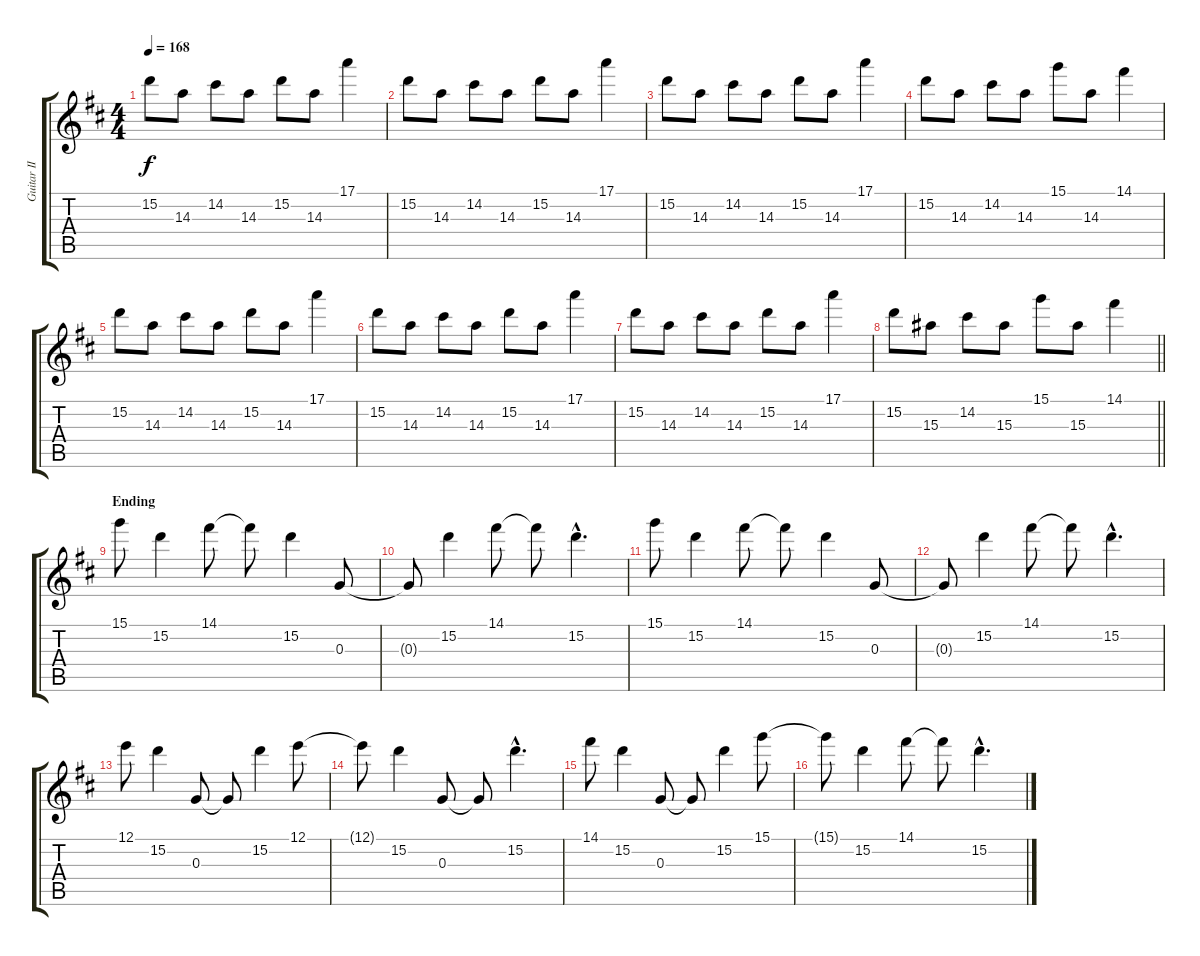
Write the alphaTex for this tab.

\track ("Guitar II" "Guitar II") {instrument distortionguitar}
\staff {score tabs}
\tuning (E4 B3 G3 D3 A2 E2) {hide}
\ts (4 4)
\tempo 168
\clef g2
\ks d
15.2.8{dy f} 14.3.8 14.2.8 14.3.8 15.2.8 14.3.8 17.1.4 |
15.2.8 14.3.8 14.2.8 14.3.8 15.2.8 14.3.8 17.1.4 |
15.2.8 14.3.8 14.2.8 14.3.8 15.2.8 14.3.8 17.1.4 |
15.2.8 14.3.8 14.2.8 14.3.8 15.1.8 14.3.8 14.1.4 |
15.2.8 14.3.8 14.2.8 14.3.8 15.2.8 14.3.8 17.1.4 |
15.2.8 14.3.8 14.2.8 14.3.8 15.2.8 14.3.8 17.1.4 |
15.2.8 14.3.8 14.2.8 14.3.8 15.2.8 14.3.8 17.1.4 |
\barLineRight lightlight
15.2.8 15.3.8 14.2.8 15.3.8 15.1.8 15.3.8 14.1.4 |
\section ("" "Ending")
15.1.8 15.2.4 14.1.8 14.1{t}.8 15.2.4 0.3.8 |
0.3{t}.8 15.2.4 14.1.8 14.1{t}.8 15.2{hac}.4{d} |
15.1.8 15.2.4 14.1.8 14.1{t}.8 15.2.4 0.3.8 |
0.3{t}.8 15.2.4 14.1.8 14.1{t}.8 15.2{hac}.4{d} |
12.1.8 15.2.4 0.3.8 0.3{t}.8 15.2.4 12.1.8 |
12.1{t}.8 15.2.4 0.3.8 0.3{t}.8 15.2{hac}.4{d} |
14.1.8 15.2.4 0.3.8 0.3{t}.8 15.2.4 15.1.8 |
15.1{t}.8 15.2.4 14.1.8 14.1{t}.8 15.2{hac}.4{d}
